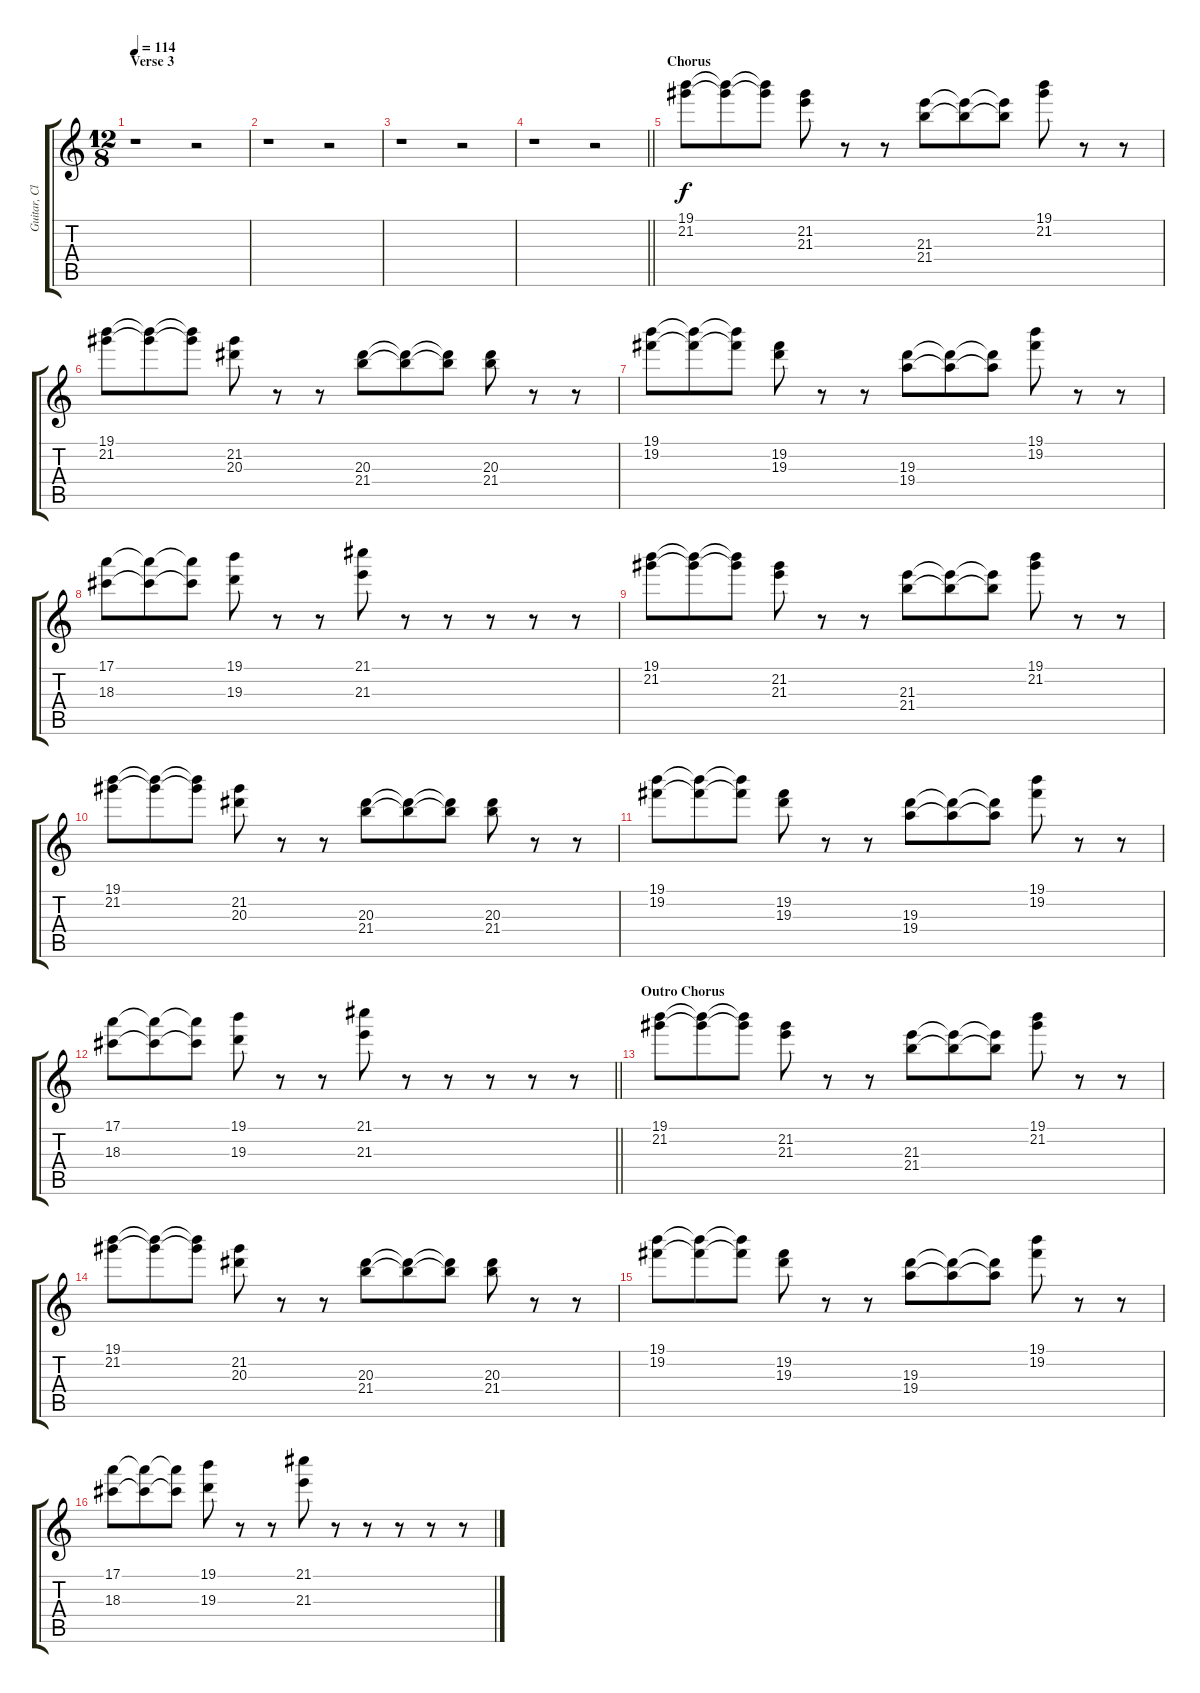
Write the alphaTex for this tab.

\track ("Guitar, Clean 3" "Guitar, Cl") {instrument electricguitarclean}
\staff {score tabs}
\tuning (E4 B3 G3 D3 A2 E2) {hide}
\ts (12 8)
\section ("" "Verse 3")
\tempo 114
\clef g2
\ks c
r.1{dy f} r.2 |
r.1 r.2 |
r.1 r.2 |
\barLineRight lightlight
r.1 r.2 |
\section ("" "Chorus")
(19.1 21.2).8 (19.1{t} 21.2{t}).8 (19.1{t} 21.2{t}).8 (21.2 21.3).8 r.8 r.8 (21.3 21.4).8 (21.3{t} 21.4{t}).8 (21.3{t} 21.4{t}).8 (19.1 21.2).8 r.8 r.8 |
(19.1 21.2).8 (19.1{t} 21.2{t}).8 (19.1{t} 21.2{t}).8 (21.2 20.3).8 r.8 r.8 (20.3 21.4).8 (20.3{t} 21.4{t}).8 (20.3{t} 21.4{t}).8 (20.3 21.4).8 r.8 r.8 |
(19.1 19.2).8 (19.1{t} 19.2{t}).8 (19.1{t} 19.2{t}).8 (19.2 19.3).8 r.8 r.8 (19.3 19.4).8 (19.3{t} 19.4{t}).8 (19.3{t} 19.4{t}).8 (19.1 19.2).8 r.8 r.8 |
(17.1 18.3).8 (17.1{t} 18.3{t}).8 (17.1{t} 18.3{t}).8 (19.1 19.3).8 r.8 r.8 (21.1 21.3).8 r.8 r.8 r.8 r.8 r.8 |
(19.1 21.2).8 (19.1{t} 21.2{t}).8 (19.1{t} 21.2{t}).8 (21.2 21.3).8 r.8 r.8 (21.3 21.4).8 (21.3{t} 21.4{t}).8 (21.3{t} 21.4{t}).8 (19.1 21.2).8 r.8 r.8 |
(19.1 21.2).8 (19.1{t} 21.2{t}).8 (19.1{t} 21.2{t}).8 (21.2 20.3).8 r.8 r.8 (20.3 21.4).8 (20.3{t} 21.4{t}).8 (20.3{t} 21.4{t}).8 (20.3 21.4).8 r.8 r.8 |
(19.1 19.2).8 (19.1{t} 19.2{t}).8 (19.1{t} 19.2{t}).8 (19.2 19.3).8 r.8 r.8 (19.3 19.4).8 (19.3{t} 19.4{t}).8 (19.3{t} 19.4{t}).8 (19.1 19.2).8 r.8 r.8 |
\barLineRight lightlight
(17.1 18.3).8 (17.1{t} 18.3{t}).8 (17.1{t} 18.3{t}).8 (19.1 19.3).8 r.8 r.8 (21.1 21.3).8 r.8 r.8 r.8 r.8 r.8 |
\section ("" "Outro Chorus")
(19.1 21.2).8 (19.1{t} 21.2{t}).8 (19.1{t} 21.2{t}).8 (21.2 21.3).8 r.8 r.8 (21.3 21.4).8 (21.3{t} 21.4{t}).8 (21.3{t} 21.4{t}).8 (19.1 21.2).8 r.8 r.8 |
(19.1 21.2).8 (19.1{t} 21.2{t}).8 (19.1{t} 21.2{t}).8 (21.2 20.3).8 r.8 r.8 (20.3 21.4).8 (20.3{t} 21.4{t}).8 (20.3{t} 21.4{t}).8 (20.3 21.4).8 r.8 r.8 |
(19.1 19.2).8 (19.1{t} 19.2{t}).8 (19.1{t} 19.2{t}).8 (19.2 19.3).8 r.8 r.8 (19.3 19.4).8 (19.3{t} 19.4{t}).8 (19.3{t} 19.4{t}).8 (19.1 19.2).8 r.8 r.8 |
(17.1 18.3).8 (17.1{t} 18.3{t}).8 (17.1{t} 18.3{t}).8 (19.1 19.3).8 r.8 r.8 (21.1 21.3).8 r.8 r.8 r.8 r.8 r.8
